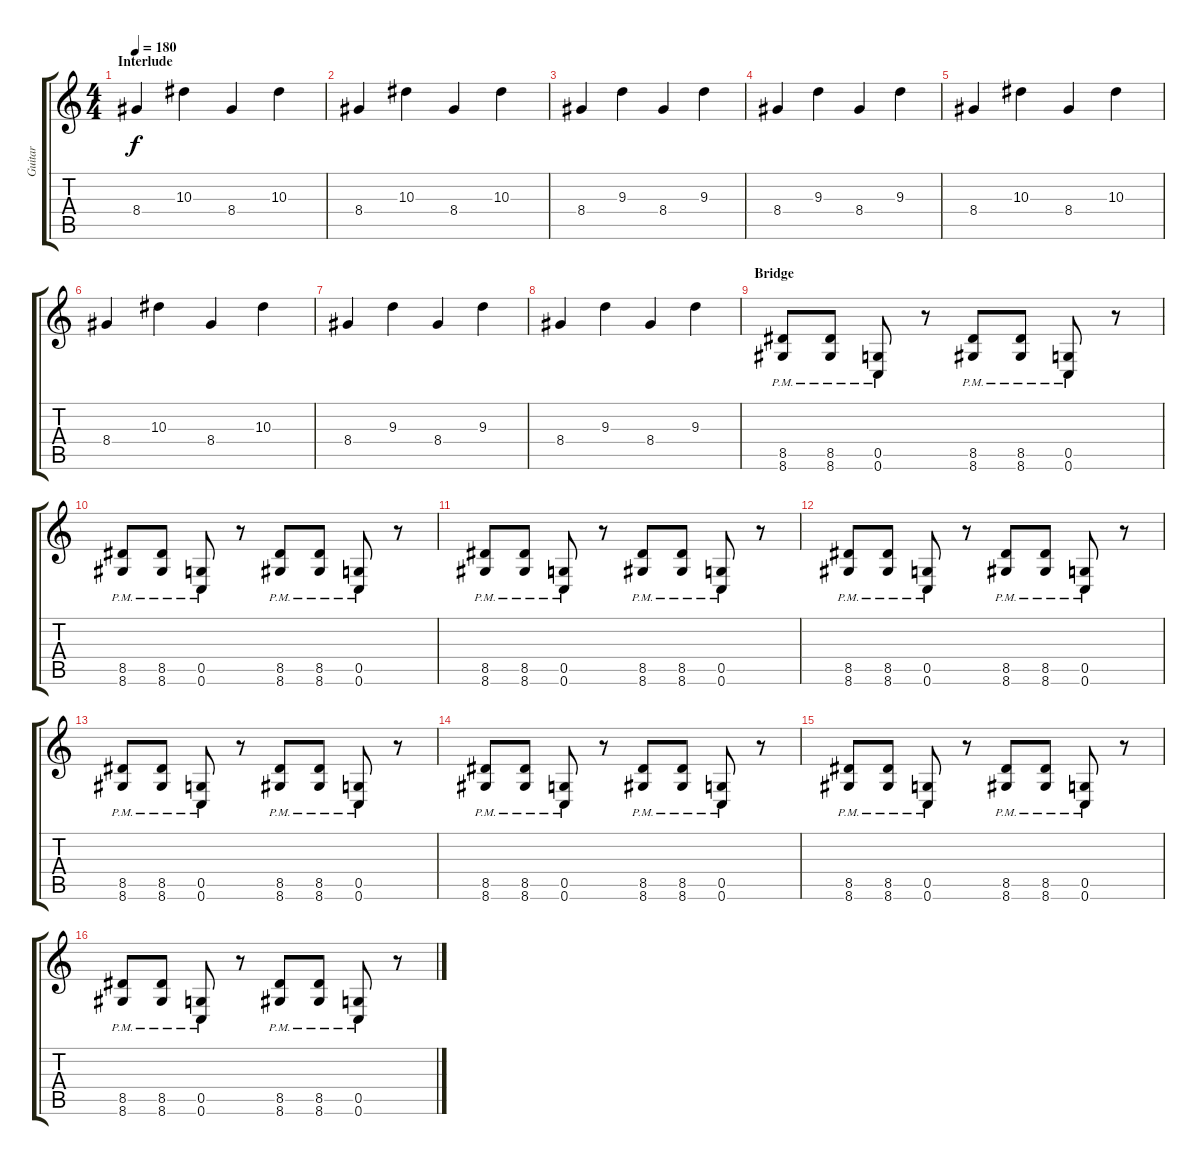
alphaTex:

\track ("Guitar" "Guitar") {instrument distortionguitar}
\staff {score tabs}
\tuning (D4 A3 F3 C3 G2 C2) {hide}
\ts (4 4)
\section ("" "Interlude")
\tempo 180
\clef g2
\ks c
8.4.4{dy f} 10.3.4 8.4.4 10.3.4 |
8.4.4 10.3.4 8.4.4 10.3.4 |
8.4.4 9.3.4 8.4.4 9.3.4 |
8.4.4 9.3.4 8.4.4 9.3.4 |
8.4.4 10.3.4 8.4.4 10.3.4 |
8.4.4 10.3.4 8.4.4 10.3.4 |
8.4.4 9.3.4 8.4.4 9.3.4 |
8.4.4 9.3.4 8.4.4 9.3.4 |
\section ("" "Bridge")
(8.5{pm} 8.6{pm}).8 (8.5{pm} 8.6{pm}).8 (0.5{pm} 0.6{pm}).8 r.8 (8.5{pm} 8.6{pm}).8 (8.5{pm} 8.6{pm}).8 (0.5{pm} 0.6{pm}).8 r.8 |
(8.5{pm} 8.6{pm}).8 (8.5{pm} 8.6{pm}).8 (0.5{pm} 0.6{pm}).8 r.8 (8.5{pm} 8.6{pm}).8 (8.5{pm} 8.6{pm}).8 (0.5{pm} 0.6{pm}).8 r.8 |
(8.5{pm} 8.6{pm}).8 (8.5{pm} 8.6{pm}).8 (0.5{pm} 0.6{pm}).8 r.8 (8.5{pm} 8.6{pm}).8 (8.5{pm} 8.6{pm}).8 (0.5{pm} 0.6{pm}).8 r.8 |
(8.5{pm} 8.6{pm}).8 (8.5{pm} 8.6{pm}).8 (0.5{pm} 0.6{pm}).8 r.8 (8.5{pm} 8.6{pm}).8 (8.5{pm} 8.6{pm}).8 (0.5{pm} 0.6{pm}).8 r.8 |
(8.5{pm} 8.6{pm}).8 (8.5{pm} 8.6{pm}).8 (0.5{pm} 0.6{pm}).8 r.8 (8.5{pm} 8.6{pm}).8 (8.5{pm} 8.6{pm}).8 (0.5{pm} 0.6{pm}).8 r.8 |
(8.5{pm} 8.6{pm}).8 (8.5{pm} 8.6{pm}).8 (0.5{pm} 0.6{pm}).8 r.8 (8.5{pm} 8.6{pm}).8 (8.5{pm} 8.6{pm}).8 (0.5{pm} 0.6{pm}).8 r.8 |
(8.5{pm} 8.6{pm}).8 (8.5{pm} 8.6{pm}).8 (0.5{pm} 0.6{pm}).8 r.8 (8.5{pm} 8.6{pm}).8 (8.5{pm} 8.6{pm}).8 (0.5{pm} 0.6{pm}).8 r.8 |
(8.5{pm} 8.6{pm}).8 (8.5{pm} 8.6{pm}).8 (0.5{pm} 0.6{pm}).8 r.8 (8.5{pm} 8.6{pm}).8 (8.5{pm} 8.6{pm}).8 (0.5{pm} 0.6{pm}).8 r.8
